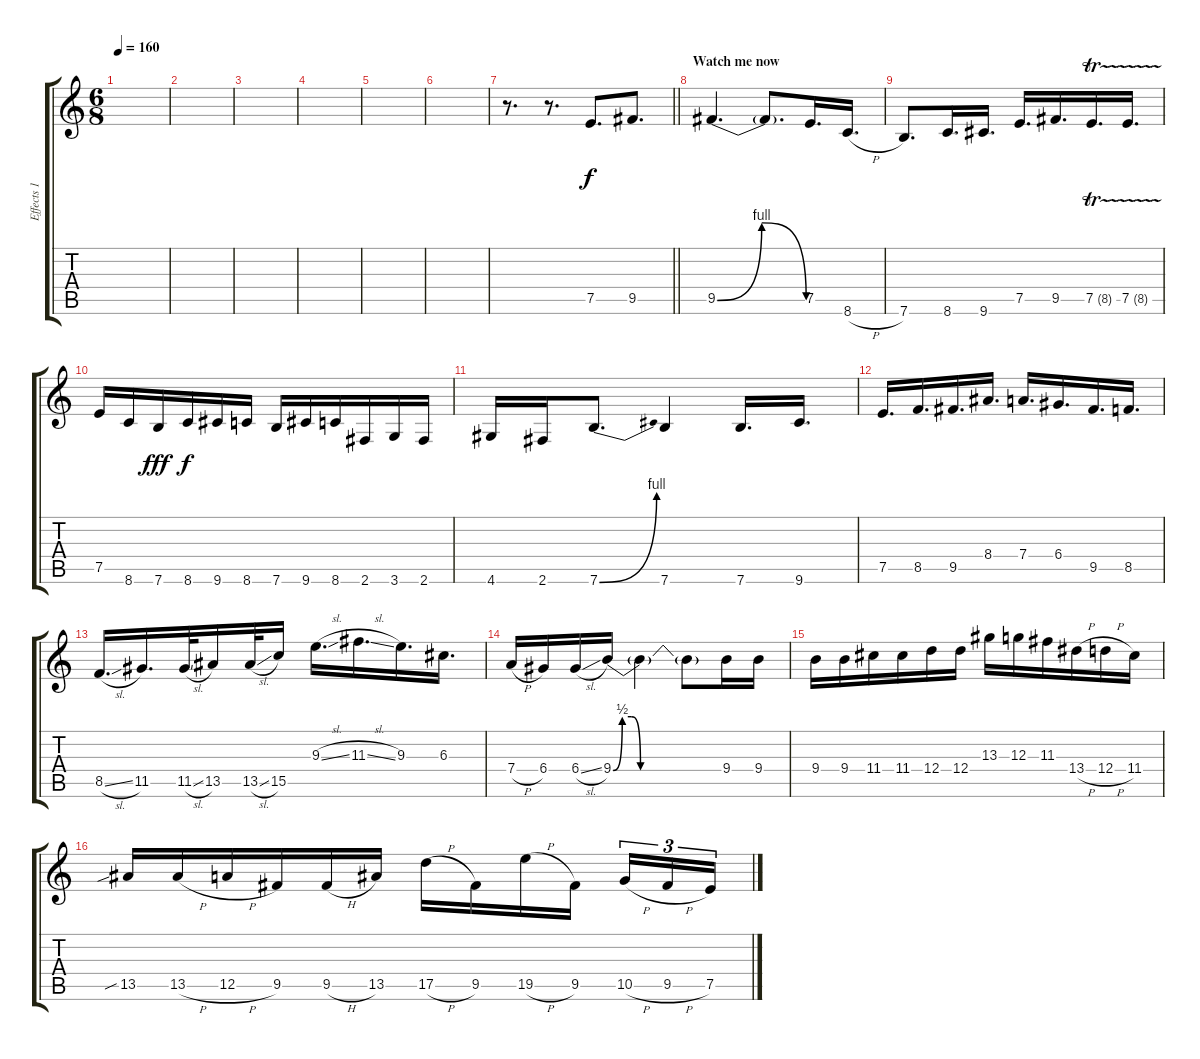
\track ("Effects 1" "Effects 1") {instrument overdrivenguitar}
\staff {score tabs}
\tuning (E4 B3 G3 D3 A2 E2) {hide}
\ts (6 8)
\tempo 160
\clef g2
\ks c
|
|
|
|
|
|
\barLineRight lightlight
r.8{d volume 8 instrument distortionguitar} r.8{d} 7.5.8{d} 9.5.8{d} |
\section ("" "Watch me now")
9.5{be (bendrelease 0 0 10 4 30 4 60 0)}.4{d} 9.5{t}.8{d} 7.5.16{d} 8.6{h}.16{d} |
7.6.8{d} 8.6.16{d} 9.6.16{d} 7.5.16{d} 9.5.16{d} 7.5{tr (8 32)}.16{d} 7.5{tr (8 16)}.16{d} |
7.5.16 8.6.16 7.6.16{dy fff} 8.6.16{dy f} 9.6.16 8.6.16 7.6.16 9.6.16 8.6.16 2.6.16 3.6.16 2.6.16 |
4.6.16 2.6.16 7.6{be (bend 0 0 60 4)}.8{d} 7.6.4 7.6.16{d} 9.6.16{d} |
7.5.16{d} 8.5.16{d} 9.5.16{d} 8.4.16{d} 7.4.16{d} 6.4.16{d} 9.5.16{d} 8.5.16{d} |
8.5{sl}.16{d} 11.5.16{d} 11.5{sl}.32 13.5.16 13.5{sl}.32 15.5.16 9.3{sl}.16{d} 11.3{sl}.16{d} 9.3.16{d} 6.3.16{d} |
7.4{h}.16 6.4.16 6.4{sl}.16 9.4{be (custom 0 0 5 2 10 2 15 0 60 0)}.16 9.4{t}.4 9.4{t}.8 9.4.16 9.4.16 |
9.4.16 9.4.16 11.4.16 11.4.16 12.4.16 12.4.16 13.3.16 12.3.16 11.3.16 13.4{h}.16 12.4{h}.16 11.4.16 |
13.5{sib}.16 13.5{h}.16 12.5{h}.16 9.5.16 9.5{h}.16 13.5.16 17.5{h}.16 9.5.16 19.5{h}.16 9.5.16{beam splitsecondary} 10.5{h}.16{tu (3 2)} 9.5{h}.16{tu (3 2)} 7.5.16{tu (3 2)}
